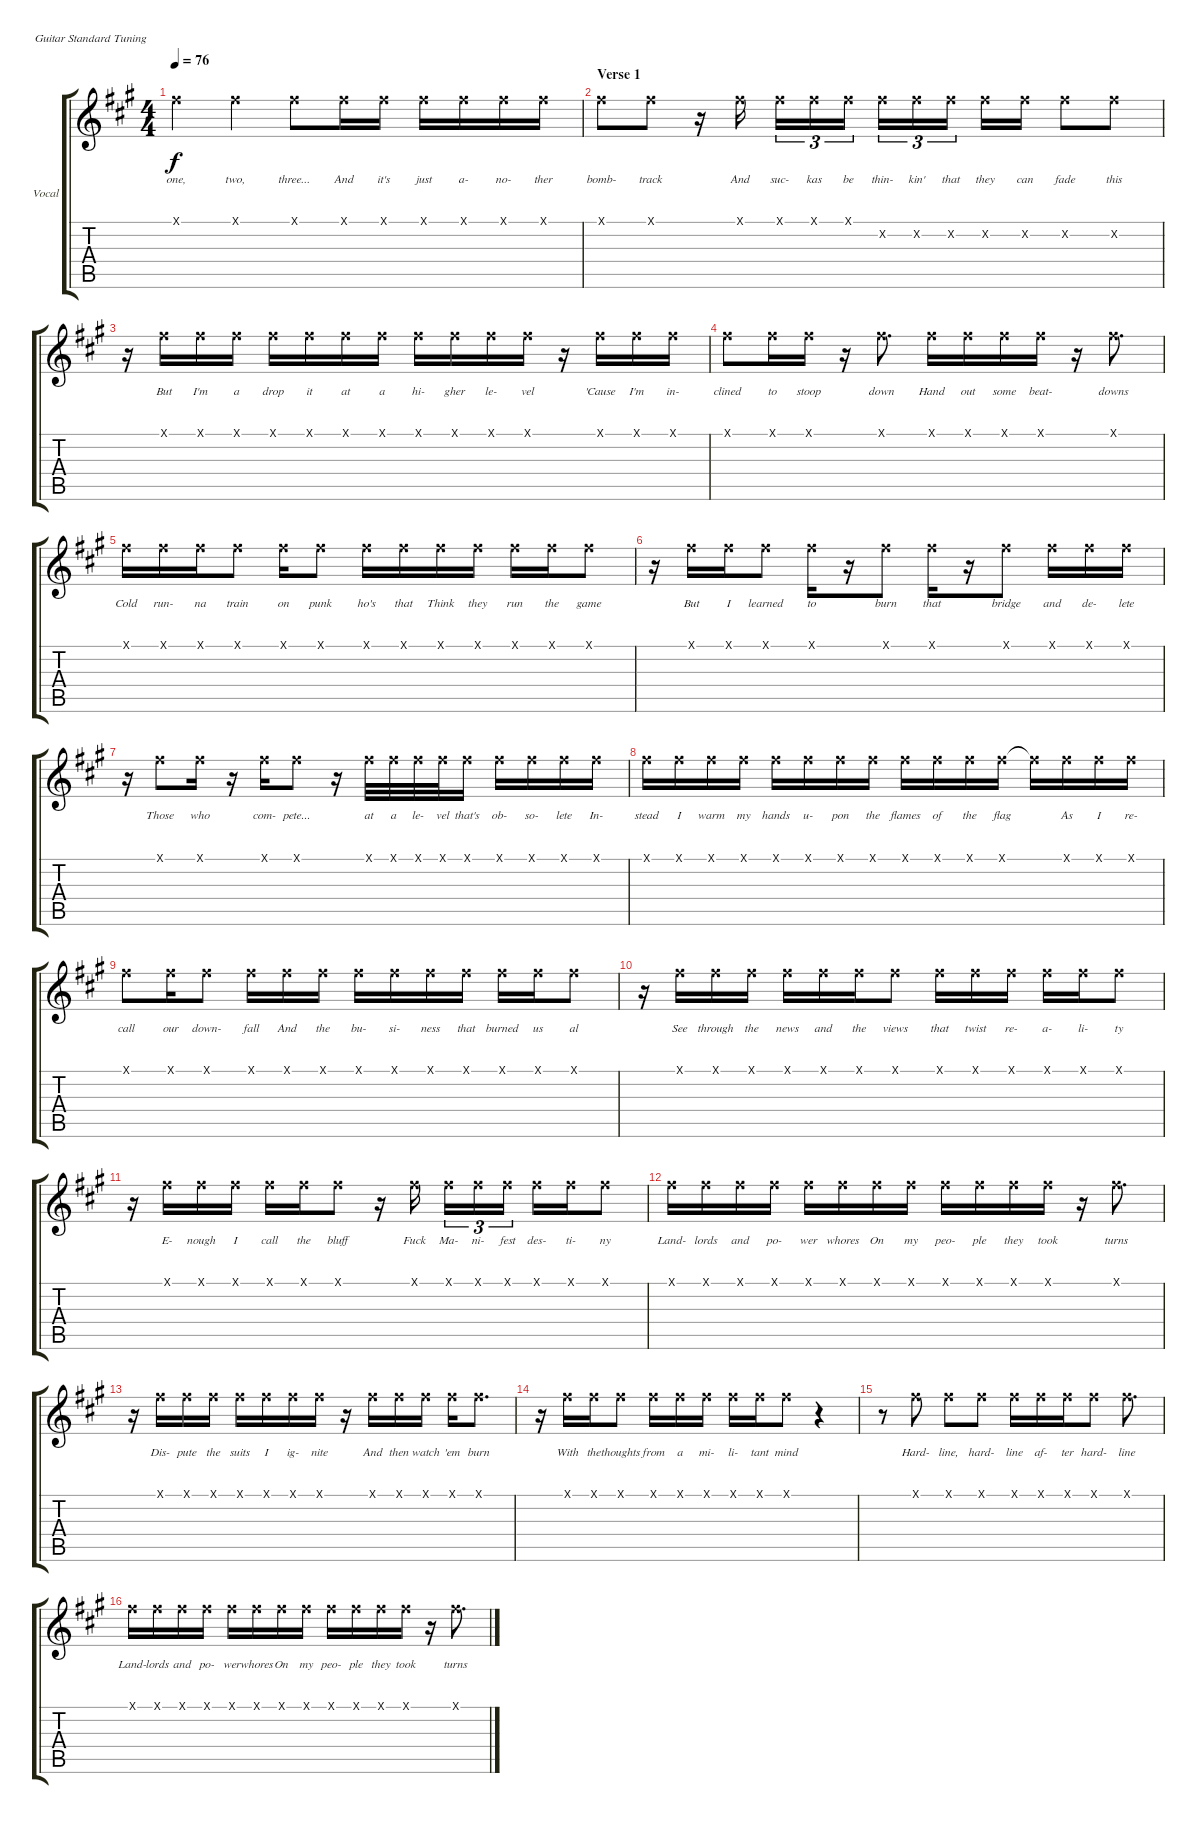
\defaultSystemsLayout 4
\bracketExtendMode groupsimilarinstruments
\firstSystemTrackNameOrientation horizontal
\otherSystemsTrackNameOrientation horizontal
\track ("Vocal" "Vocal") {instrument lead6voice}
\staff {score tabs}
\tuning (E4 B3 G3 D3 A2 E2)
\ts (4 4)
\tempo 76
\clef g2
\scale
0.333333
\ks f#minor
14.1{x}.4{lyrics (0 "one,") lyrics (1 "") lyrics (2 "") lyrics (3 "") lyrics (4 "") dy f} 14.1{x}.4{lyrics (0 "two,") lyrics (1 "") lyrics (2 "") lyrics (3 "") lyrics (4 "")} 14.1{x}.8{lyrics (0 "three...") lyrics (1 "") lyrics (2 "") lyrics (3 "") lyrics (4 "")} 14.1{x}.16{lyrics (0 "And") lyrics (1 "") lyrics (2 "") lyrics (3 "") lyrics (4 "")} 14.1{x}.16{lyrics (0 "it's") lyrics (1 "") lyrics (2 "") lyrics (3 "") lyrics (4 "")} 14.1{x}.16{lyrics (0 "just") lyrics (1 "") lyrics (2 "") lyrics (3 "") lyrics (4 "")} 14.1{x}.16{lyrics (0 "a-") lyrics (1 "") lyrics (2 "") lyrics (3 "") lyrics (4 "")} 14.1{x}.16{lyrics (0 "no-") lyrics (1 "") lyrics (2 "") lyrics (3 "") lyrics (4 "")} 14.1{x}.16{lyrics (0 "ther") lyrics (1 "") lyrics (2 "") lyrics (3 "") lyrics (4 "")} |
\section ("" "Verse 1")
\scale
0.333333 14.1{x}.8{lyrics (0 "bomb-") lyrics (1 "") lyrics (2 "") lyrics (3 "") lyrics (4 "")} 14.1{x}.8{lyrics (0 "track") lyrics (1 "") lyrics (2 "") lyrics (3 "") lyrics (4 "")} r.16 14.1{x}.16{lyrics (0 "And") lyrics (1 "") lyrics (2 "") lyrics (3 "") lyrics (4 "")} 14.1{x}.16{tu (3 2) lyrics (0 "suc-") lyrics (1 "") lyrics (2 "") lyrics (3 "") lyrics (4 "")} 14.1{x}.16{tu (3 2) lyrics (0 "kas") lyrics (1 "") lyrics (2 "") lyrics (3 "") lyrics (4 "")} 14.1{x}.16{tu (3 2) lyrics (0 "be") lyrics (1 "") lyrics (2 "") lyrics (3 "") lyrics (4 "")} 19.2{x}.16{tu (3 2) lyrics (0 "thin-") lyrics (1 "") lyrics (2 "") lyrics (3 "") lyrics (4 "")} 19.2{x}.16{tu (3 2) lyrics (0 "kin'") lyrics (1 "") lyrics (2 "") lyrics (3 "") lyrics (4 "")} 19.2{x}.16{tu (3 2) lyrics (0 "that") lyrics (1 "") lyrics (2 "") lyrics (3 "") lyrics (4 "")} 19.2{x}.16{lyrics (0 "they") lyrics (1 "") lyrics (2 "") lyrics (3 "") lyrics (4 "")} 19.2{x}.16{lyrics (0 "can") lyrics (1 "") lyrics (2 "") lyrics (3 "") lyrics (4 "")} 19.2{x}.8{lyrics (0 "fade") lyrics (1 "") lyrics (2 "") lyrics (3 "") lyrics (4 "")} 19.2{x}.8{lyrics (0 "this") lyrics (1 "") lyrics (2 "") lyrics (3 "") lyrics (4 "")} |
\scale
0.333333 r.16 14.1{x}.16{lyrics (0 "But") lyrics (1 "") lyrics (2 "") lyrics (3 "") lyrics (4 "")} 14.1{x}.16{lyrics (0 "I'm") lyrics (1 "") lyrics (2 "") lyrics (3 "") lyrics (4 "")} 14.1{x}.16{lyrics (0 "a") lyrics (1 "") lyrics (2 "") lyrics (3 "") lyrics (4 "")} 14.1{x}.16{lyrics (0 "drop") lyrics (1 "") lyrics (2 "") lyrics (3 "") lyrics (4 "")} 14.1{x}.16{lyrics (0 "it") lyrics (1 "") lyrics (2 "") lyrics (3 "") lyrics (4 "")} 14.1{x}.16{lyrics (0 "at") lyrics (1 "") lyrics (2 "") lyrics (3 "") lyrics (4 "")} 14.1{x}.16{lyrics (0 "a") lyrics (1 "") lyrics (2 "") lyrics (3 "") lyrics (4 "")} 14.1{x}.16{lyrics (0 "hi-") lyrics (1 "") lyrics (2 "") lyrics (3 "") lyrics (4 "")} 14.1{x}.16{lyrics (0 "gher") lyrics (1 "") lyrics (2 "") lyrics (3 "") lyrics (4 "")} 14.1{x}.16{lyrics (0 "le-") lyrics (1 "") lyrics (2 "") lyrics (3 "") lyrics (4 "")} 14.1{x}.16{lyrics (0 "vel") lyrics (1 "") lyrics (2 "") lyrics (3 "") lyrics (4 "")} r.16 14.1{x}.16{lyrics (0 "'Cause") lyrics (1 "") lyrics (2 "") lyrics (3 "") lyrics (4 "")} 14.1{x}.16{lyrics (0 "I'm") lyrics (1 "") lyrics (2 "") lyrics (3 "") lyrics (4 "")} 14.1{x}.16{lyrics (0 "in-") lyrics (1 "") lyrics (2 "") lyrics (3 "") lyrics (4 "")} |
\scale
0.333333 14.1{x}.8{lyrics (0 "clined") lyrics (1 "") lyrics (2 "") lyrics (3 "") lyrics (4 "")} 14.1{x}.16{lyrics (0 "to") lyrics (1 "") lyrics (2 "") lyrics (3 "") lyrics (4 "")} 14.1{x}.16{lyrics (0 "stoop") lyrics (1 "") lyrics (2 "") lyrics (3 "") lyrics (4 "")} r.16 14.1{x}.8{d lyrics (0 "down") lyrics (1 "") lyrics (2 "") lyrics (3 "") lyrics (4 "")} 14.1{x}.16{lyrics (0 "Hand") lyrics (1 "") lyrics (2 "") lyrics (3 "") lyrics (4 "")} 14.1{x}.16{lyrics (0 "out") lyrics (1 "") lyrics (2 "") lyrics (3 "") lyrics (4 "")} 14.1{x}.16{lyrics (0 "some") lyrics (1 "") lyrics (2 "") lyrics (3 "") lyrics (4 "")} 14.1{x}.16{lyrics (0 "beat-") lyrics (1 "") lyrics (2 "") lyrics (3 "") lyrics (4 "")} r.16 14.1{x}.8{d lyrics (0 "downs") lyrics (1 "") lyrics (2 "") lyrics (3 "") lyrics (4 "")} |
\scale
0.333333 14.1{x}.16{lyrics (0 "Cold") lyrics (1 "") lyrics (2 "") lyrics (3 "") lyrics (4 "")} 14.1{x}.16{lyrics (0 "run-") lyrics (1 "") lyrics (2 "") lyrics (3 "") lyrics (4 "")} 14.1{x}.16{lyrics (0 "na") lyrics (1 "") lyrics (2 "") lyrics (3 "") lyrics (4 "")} 14.1{x}.8{lyrics (0 "train") lyrics (1 "") lyrics (2 "") lyrics (3 "") lyrics (4 "")} 14.1{x}.16{lyrics (0 "on") lyrics (1 "") lyrics (2 "") lyrics (3 "") lyrics (4 "")} 14.1{x}.8{lyrics (0 "punk") lyrics (1 "") lyrics (2 "") lyrics (3 "") lyrics (4 "")} 14.1{x}.16{lyrics (0 "ho's") lyrics (1 "") lyrics (2 "") lyrics (3 "") lyrics (4 "")} 14.1{x}.16{lyrics (0 "that") lyrics (1 "") lyrics (2 "") lyrics (3 "") lyrics (4 "")} 14.1{x}.16{lyrics (0 "Think") lyrics (1 "") lyrics (2 "") lyrics (3 "") lyrics (4 "")} 14.1{x}.16{lyrics (0 "they") lyrics (1 "") lyrics (2 "") lyrics (3 "") lyrics (4 "")} 14.1{x}.16{lyrics (0 "run") lyrics (1 "") lyrics (2 "") lyrics (3 "") lyrics (4 "")} 14.1{x}.16{lyrics (0 "the") lyrics (1 "") lyrics (2 "") lyrics (3 "") lyrics (4 "")} 14.1{x}.8{lyrics (0 "game") lyrics (1 "") lyrics (2 "") lyrics (3 "") lyrics (4 "")} |
\scale
0.333333 r.16 14.1{x}.16{lyrics (0 "But") lyrics (1 "") lyrics (2 "") lyrics (3 "") lyrics (4 "")} 14.1{x}.16{lyrics (0 "I") lyrics (1 "") lyrics (2 "") lyrics (3 "") lyrics (4 "")} 14.1{x}.8{lyrics (0 "learned") lyrics (1 "") lyrics (2 "") lyrics (3 "") lyrics (4 "")} 14.1{x}.16{lyrics (0 "to") lyrics (1 "") lyrics (2 "") lyrics (3 "") lyrics (4 "")} r.16 14.1{x}.8{lyrics (0 "burn") lyrics (1 "") lyrics (2 "") lyrics (3 "") lyrics (4 "")} 14.1{x}.16{lyrics (0 "that") lyrics (1 "") lyrics (2 "") lyrics (3 "") lyrics (4 "")} r.16 14.1{x}.8{lyrics (0 "bridge") lyrics (1 "") lyrics (2 "") lyrics (3 "") lyrics (4 "")} 14.1{x}.16{lyrics (0 "and") lyrics (1 "") lyrics (2 "") lyrics (3 "") lyrics (4 "")} 14.1{x}.16{lyrics (0 "de-") lyrics (1 "") lyrics (2 "") lyrics (3 "") lyrics (4 "")} 14.1{x}.16{lyrics (0 "lete") lyrics (1 "") lyrics (2 "") lyrics (3 "") lyrics (4 "")} |
\scale
0.333333 r.16 14.1{x}.8{lyrics (0 "Those") lyrics (1 "") lyrics (2 "") lyrics (3 "") lyrics (4 "")} 14.1{x}.16{lyrics (0 "who") lyrics (1 "") lyrics (2 "") lyrics (3 "") lyrics (4 "")} r.16 14.1{x}.16{lyrics (0 "com-") lyrics (1 "") lyrics (2 "") lyrics (3 "") lyrics (4 "")} 14.1{x}.8{lyrics (0 "pete...") lyrics (1 "") lyrics (2 "") lyrics (3 "") lyrics (4 "")} r.16 14.1{x}.32{lyrics (0 "at") lyrics (1 "") lyrics (2 "") lyrics (3 "") lyrics (4 "")} 14.1{x}.32{lyrics (0 "a") lyrics (1 "") lyrics (2 "") lyrics (3 "") lyrics (4 "")} 14.1{x}.32{lyrics (0 "le-") lyrics (1 "") lyrics (2 "") lyrics (3 "") lyrics (4 "")} 14.1{x}.32{lyrics (0 "vel") lyrics (1 "") lyrics (2 "") lyrics (3 "") lyrics (4 "")} 14.1{x}.16{lyrics (0 "that's") lyrics (1 "") lyrics (2 "") lyrics (3 "") lyrics (4 "")} 14.1{x}.16{lyrics (0 "ob-") lyrics (1 "") lyrics (2 "") lyrics (3 "") lyrics (4 "")} 14.1{x}.16{lyrics (0 "so-") lyrics (1 "") lyrics (2 "") lyrics (3 "") lyrics (4 "")} 14.1{x}.16{lyrics (0 "lete") lyrics (1 "") lyrics (2 "") lyrics (3 "") lyrics (4 "")} 14.1{x}.16{lyrics (0 "In-") lyrics (1 "") lyrics (2 "") lyrics (3 "") lyrics (4 "")} |
\scale
0.333333 14.1{x}.16{lyrics (0 "stead") lyrics (1 "") lyrics (2 "") lyrics (3 "") lyrics (4 "")} 14.1{x}.16{lyrics (0 "I") lyrics (1 "") lyrics (2 "") lyrics (3 "") lyrics (4 "")} 14.1{x}.16{lyrics (0 "warm") lyrics (1 "") lyrics (2 "") lyrics (3 "") lyrics (4 "")} 14.1{x}.16{lyrics (0 "my") lyrics (1 "") lyrics (2 "") lyrics (3 "") lyrics (4 "")} 14.1{x}.16{lyrics (0 "hands") lyrics (1 "") lyrics (2 "") lyrics (3 "") lyrics (4 "")} 14.1{x}.16{lyrics (0 "u-") lyrics (1 "") lyrics (2 "") lyrics (3 "") lyrics (4 "")} 14.1{x}.16{lyrics (0 "pon") lyrics (1 "") lyrics (2 "") lyrics (3 "") lyrics (4 "")} 14.1{x}.16{lyrics (0 "the") lyrics (1 "") lyrics (2 "") lyrics (3 "") lyrics (4 "")} 14.1{x}.16{lyrics (0 "flames") lyrics (1 "") lyrics (2 "") lyrics (3 "") lyrics (4 "")} 14.1{x}.16{lyrics (0 "of") lyrics (1 "") lyrics (2 "") lyrics (3 "") lyrics (4 "")} 14.1{x}.16{lyrics (0 "the") lyrics (1 "") lyrics (2 "") lyrics (3 "") lyrics (4 "")} 14.1{x}.16{lyrics (0 "flag") lyrics (1 "") lyrics (2 "") lyrics (3 "") lyrics (4 "")} 14.1{x t}.16{lyrics (0 "") lyrics (1 "") lyrics (2 "") lyrics (3 "") lyrics (4 "")} 14.1{x}.16{lyrics (0 "As") lyrics (1 "") lyrics (2 "") lyrics (3 "") lyrics (4 "")} 14.1{x}.16{lyrics (0 "I") lyrics (1 "") lyrics (2 "") lyrics (3 "") lyrics (4 "")} 14.1{x}.16{lyrics (0 "re-") lyrics (1 "") lyrics (2 "") lyrics (3 "") lyrics (4 "")} |
\scale
0.333333 14.1{x}.8{lyrics (0 "call") lyrics (1 "") lyrics (2 "") lyrics (3 "") lyrics (4 "")} 14.1{x}.16{lyrics (0 "our") lyrics (1 "") lyrics (2 "") lyrics (3 "") lyrics (4 "")} 14.1{x}.8{lyrics (0 "down-") lyrics (1 "") lyrics (2 "") lyrics (3 "") lyrics (4 "")} 14.1{x}.16{lyrics (0 "fall") lyrics (1 "") lyrics (2 "") lyrics (3 "") lyrics (4 "")} 14.1{x}.16{lyrics (0 "And") lyrics (1 "") lyrics (2 "") lyrics (3 "") lyrics (4 "")} 14.1{x}.16{lyrics (0 "the") lyrics (1 "") lyrics (2 "") lyrics (3 "") lyrics (4 "")} 14.1{x}.16{lyrics (0 "bu-") lyrics (1 "") lyrics (2 "") lyrics (3 "") lyrics (4 "")} 14.1{x}.16{lyrics (0 "si-") lyrics (1 "") lyrics (2 "") lyrics (3 "") lyrics (4 "")} 14.1{x}.16{lyrics (0 "ness") lyrics (1 "") lyrics (2 "") lyrics (3 "") lyrics (4 "")} 14.1{x}.16{lyrics (0 "that") lyrics (1 "") lyrics (2 "") lyrics (3 "") lyrics (4 "")} 14.1{x}.16{lyrics (0 "burned") lyrics (1 "") lyrics (2 "") lyrics (3 "") lyrics (4 "")} 14.1{x}.16{lyrics (0 "us") lyrics (1 "") lyrics (2 "") lyrics (3 "") lyrics (4 "")} 14.1{x}.8{lyrics (0 "al") lyrics (1 "") lyrics (2 "") lyrics (3 "") lyrics (4 "")} |
\scale
0.333333 r.16 14.1{x}.16{lyrics (0 "See") lyrics (1 "") lyrics (2 "") lyrics (3 "") lyrics (4 "")} 14.1{x}.16{lyrics (0 "through") lyrics (1 "") lyrics (2 "") lyrics (3 "") lyrics (4 "")} 14.1{x}.16{lyrics (0 "the") lyrics (1 "") lyrics (2 "") lyrics (3 "") lyrics (4 "")} 14.1{x}.16{lyrics (0 "news") lyrics (1 "") lyrics (2 "") lyrics (3 "") lyrics (4 "")} 14.1{x}.16{lyrics (0 "and") lyrics (1 "") lyrics (2 "") lyrics (3 "") lyrics (4 "")} 14.1{x}.16{lyrics (0 "the") lyrics (1 "") lyrics (2 "") lyrics (3 "") lyrics (4 "")} 14.1{x}.8{lyrics (0 "views") lyrics (1 "") lyrics (2 "") lyrics (3 "") lyrics (4 "")} 14.1{x}.16{lyrics (0 "that") lyrics (1 "") lyrics (2 "") lyrics (3 "") lyrics (4 "")} 14.1{x}.16{lyrics (0 "twist") lyrics (1 "") lyrics (2 "") lyrics (3 "") lyrics (4 "")} 14.1{x}.16{lyrics (0 "re-") lyrics (1 "") lyrics (2 "") lyrics (3 "") lyrics (4 "")} 14.1{x}.16{lyrics (0 "a-") lyrics (1 "") lyrics (2 "") lyrics (3 "") lyrics (4 "")} 14.1{x}.16{lyrics (0 "li-") lyrics (1 "") lyrics (2 "") lyrics (3 "") lyrics (4 "")} 14.1{x}.8{lyrics (0 "ty") lyrics (1 "") lyrics (2 "") lyrics (3 "") lyrics (4 "")} |
\scale
0.333333 r.16 14.1{x}.16{lyrics (0 "E-") lyrics (1 "") lyrics (2 "") lyrics (3 "") lyrics (4 "")} 14.1{x}.16{lyrics (0 "nough") lyrics (1 "") lyrics (2 "") lyrics (3 "") lyrics (4 "")} 14.1{x}.16{lyrics (0 "I") lyrics (1 "") lyrics (2 "") lyrics (3 "") lyrics (4 "")} 14.1{x}.16{lyrics (0 "call") lyrics (1 "") lyrics (2 "") lyrics (3 "") lyrics (4 "")} 14.1{x}.16{lyrics (0 "the") lyrics (1 "") lyrics (2 "") lyrics (3 "") lyrics (4 "")} 14.1{x}.8{lyrics (0 "bluff") lyrics (1 "") lyrics (2 "") lyrics (3 "") lyrics (4 "")} r.16 14.1{x}.16{lyrics (0 "Fuck") lyrics (1 "") lyrics (2 "") lyrics (3 "") lyrics (4 "")} 14.1{x}.16{tu (3 2) lyrics (0 "Ma-") lyrics (1 "") lyrics (2 "") lyrics (3 "") lyrics (4 "")} 14.1{x}.16{tu (3 2) lyrics (0 "ni-") lyrics (1 "") lyrics (2 "") lyrics (3 "") lyrics (4 "")} 14.1{x}.16{tu (3 2) lyrics (0 "fest") lyrics (1 "") lyrics (2 "") lyrics (3 "") lyrics (4 "")} 14.1{x}.16{lyrics (0 "des-") lyrics (1 "") lyrics (2 "") lyrics (3 "") lyrics (4 "")} 14.1{x}.16{lyrics (0 "ti-") lyrics (1 "") lyrics (2 "") lyrics (3 "") lyrics (4 "")} 14.1{x}.8{lyrics (0 "ny") lyrics (1 "") lyrics (2 "") lyrics (3 "") lyrics (4 "")} |
\scale
0.333333 14.1{x}.16{lyrics (0 "Land-") lyrics (1 "") lyrics (2 "") lyrics (3 "") lyrics (4 "")} 14.1{x}.16{lyrics (0 "lords") lyrics (1 "") lyrics (2 "") lyrics (3 "") lyrics (4 "")} 14.1{x}.16{lyrics (0 "and") lyrics (1 "") lyrics (2 "") lyrics (3 "") lyrics (4 "")} 14.1{x}.16{lyrics (0 "po-") lyrics (1 "") lyrics (2 "") lyrics (3 "") lyrics (4 "")} 14.1{x}.16{lyrics (0 "wer") lyrics (1 "") lyrics (2 "") lyrics (3 "") lyrics (4 "")} 14.1{x}.16{lyrics (0 "whores") lyrics (1 "") lyrics (2 "") lyrics (3 "") lyrics (4 "")} 14.1{x}.16{lyrics (0 "On") lyrics (1 "") lyrics (2 "") lyrics (3 "") lyrics (4 "")} 14.1{x}.16{lyrics (0 "my") lyrics (1 "") lyrics (2 "") lyrics (3 "") lyrics (4 "")} 14.1{x}.16{lyrics (0 "peo-") lyrics (1 "") lyrics (2 "") lyrics (3 "") lyrics (4 "")} 14.1{x}.16{lyrics (0 "ple") lyrics (1 "") lyrics (2 "") lyrics (3 "") lyrics (4 "")} 14.1{x}.16{lyrics (0 "they") lyrics (1 "") lyrics (2 "") lyrics (3 "") lyrics (4 "")} 14.1{x}.16{lyrics (0 "took") lyrics (1 "") lyrics (2 "") lyrics (3 "") lyrics (4 "")} r.16 14.1{x}.8{d lyrics (0 "turns") lyrics (1 "") lyrics (2 "") lyrics (3 "") lyrics (4 "")} |
\scale
0.333333 r.16 14.1{x}.16{lyrics (0 "Dis-") lyrics (1 "") lyrics (2 "") lyrics (3 "") lyrics (4 "")} 14.1{x}.16{lyrics (0 "pute") lyrics (1 "") lyrics (2 "") lyrics (3 "") lyrics (4 "")} 14.1{x}.16{lyrics (0 "the") lyrics (1 "") lyrics (2 "") lyrics (3 "") lyrics (4 "")} 14.1{x}.16{lyrics (0 "suits") lyrics (1 "") lyrics (2 "") lyrics (3 "") lyrics (4 "")} 14.1{x}.16{lyrics (0 "I") lyrics (1 "") lyrics (2 "") lyrics (3 "") lyrics (4 "")} 14.1{x}.16{lyrics (0 "ig-") lyrics (1 "") lyrics (2 "") lyrics (3 "") lyrics (4 "")} 14.1{x}.16{lyrics (0 "nite") lyrics (1 "") lyrics (2 "") lyrics (3 "") lyrics (4 "")} r.16 14.1{x}.16{lyrics (0 "And") lyrics (1 "") lyrics (2 "") lyrics (3 "") lyrics (4 "")} 14.1{x}.16{lyrics (0 "then") lyrics (1 "") lyrics (2 "") lyrics (3 "") lyrics (4 "")} 14.1{x}.16{lyrics (0 "watch") lyrics (1 "") lyrics (2 "") lyrics (3 "") lyrics (4 "")} 14.1{x}.16{lyrics (0 "'em") lyrics (1 "") lyrics (2 "") lyrics (3 "") lyrics (4 "")} 14.1{x}.8{d lyrics (0 "burn") lyrics (1 "") lyrics (2 "") lyrics (3 "") lyrics (4 "")} |
\scale
0.333333 r.16 14.1{x}.16{lyrics (0 "With") lyrics (1 "") lyrics (2 "") lyrics (3 "") lyrics (4 "")} 14.1{x}.16{lyrics (0 "the") lyrics (1 "") lyrics (2 "") lyrics (3 "") lyrics (4 "")} 14.1{x}.8{lyrics (0 "thoughts") lyrics (1 "") lyrics (2 "") lyrics (3 "") lyrics (4 "")} 14.1{x}.16{lyrics (0 "from") lyrics (1 "") lyrics (2 "") lyrics (3 "") lyrics (4 "")} 14.1{x}.16{lyrics (0 "a") lyrics (1 "") lyrics (2 "") lyrics (3 "") lyrics (4 "")} 14.1{x}.16{lyrics (0 "mi-") lyrics (1 "") lyrics (2 "") lyrics (3 "") lyrics (4 "")} 14.1{x}.16{lyrics (0 "li-") lyrics (1 "") lyrics (2 "") lyrics (3 "") lyrics (4 "")} 14.1{x}.16{lyrics (0 "tant") lyrics (1 "") lyrics (2 "") lyrics (3 "") lyrics (4 "")} 14.1{x}.8{lyrics (0 "mind") lyrics (1 "") lyrics (2 "") lyrics (3 "") lyrics (4 "")} r.4 |
\scale
0.333333 r.8 14.1{x}.8{lyrics (0 "Hard-") lyrics (1 "") lyrics (2 "") lyrics (3 "") lyrics (4 "")} 14.1{x}.8{lyrics (0 "line,") lyrics (1 "") lyrics (2 "") lyrics (3 "") lyrics (4 "")} 14.1{x}.8{lyrics (0 "hard-") lyrics (1 "") lyrics (2 "") lyrics (3 "") lyrics (4 "")} 14.1{x}.16{lyrics (0 "line") lyrics (1 "") lyrics (2 "") lyrics (3 "") lyrics (4 "")} 14.1{x}.16{lyrics (0 "af-") lyrics (1 "") lyrics (2 "") lyrics (3 "") lyrics (4 "")} 14.1{x}.16{lyrics (0 "ter") lyrics (1 "") lyrics (2 "") lyrics (3 "") lyrics (4 "")} 14.1{x}.8{lyrics (0 "hard-") lyrics (1 "") lyrics (2 "") lyrics (3 "") lyrics (4 "")} 14.1{x}.8{d lyrics (0 "line") lyrics (1 "") lyrics (2 "") lyrics (3 "") lyrics (4 "")} |
\scale
0.333333 14.1{x}.16{lyrics (0 "Land-") lyrics (1 "") lyrics (2 "") lyrics (3 "") lyrics (4 "")} 14.1{x}.16{lyrics (0 "lords") lyrics (1 "") lyrics (2 "") lyrics (3 "") lyrics (4 "")} 14.1{x}.16{lyrics (0 "and") lyrics (1 "") lyrics (2 "") lyrics (3 "") lyrics (4 "")} 14.1{x}.16{lyrics (0 "po-") lyrics (1 "") lyrics (2 "") lyrics (3 "") lyrics (4 "")} 14.1{x}.16{lyrics (0 "wer") lyrics (1 "") lyrics (2 "") lyrics (3 "") lyrics (4 "")} 14.1{x}.16{lyrics (0 "whores") lyrics (1 "") lyrics (2 "") lyrics (3 "") lyrics (4 "")} 14.1{x}.16{lyrics (0 "On") lyrics (1 "") lyrics (2 "") lyrics (3 "") lyrics (4 "")} 14.1{x}.16{lyrics (0 "my") lyrics (1 "") lyrics (2 "") lyrics (3 "") lyrics (4 "")} 14.1{x}.16{lyrics (0 "peo-") lyrics (1 "") lyrics (2 "") lyrics (3 "") lyrics (4 "")} 14.1{x}.16{lyrics (0 "ple") lyrics (1 "") lyrics (2 "") lyrics (3 "") lyrics (4 "")} 14.1{x}.16{lyrics (0 "they") lyrics (1 "") lyrics (2 "") lyrics (3 "") lyrics (4 "")} 14.1{x}.16{lyrics (0 "took") lyrics (1 "") lyrics (2 "") lyrics (3 "") lyrics (4 "")} r.16 14.1{x}.8{d lyrics (0 "turns") lyrics (1 "") lyrics (2 "") lyrics (3 "") lyrics (4 "")}
